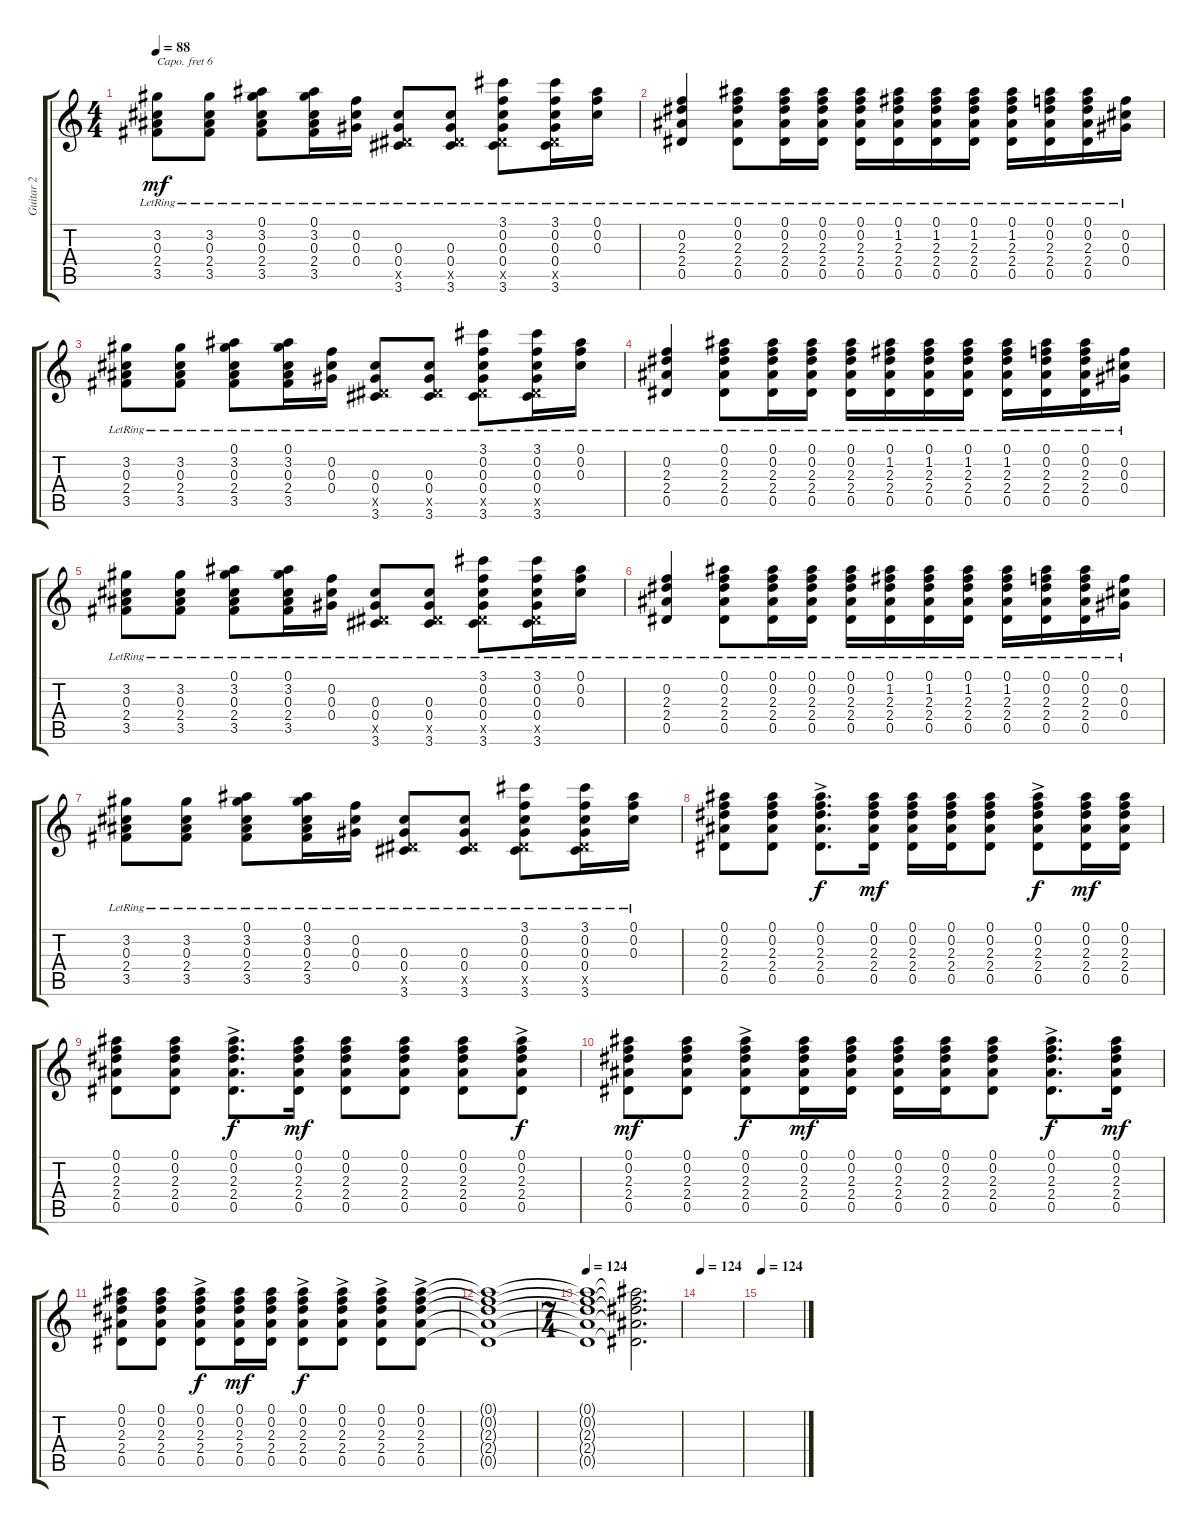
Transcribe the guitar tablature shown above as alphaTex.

\track ("Guitar 2" "Guitar 2") {instrument acousticguitarsteel}
\staff {score tabs}
\capo 6
\tuning (E4 B3 G3 D3 A2 E2) {hide}
\ts (4 4)
\tempo 88
\clef g2
\ks c
(3.2{lr} 0.3{lr} 2.4{lr} 3.5{lr}).8{dy mf} (3.2{lr} 0.3{lr} 2.4{lr} 3.5{lr}).8 (0.1{lr} 3.2{lr} 0.3{lr} 2.4{lr} 3.5{lr}).8 (0.1{lr} 3.2{lr} 0.3{lr} 2.4{lr} 3.5{lr}).16 (0.2{lr} 0.3{lr} 0.4{lr}).16 (0.3{lr} 0.4{lr} 0.5{x} 3.6{lr}).8 (0.3{lr} 0.4{lr} 0.5{x} 3.6{lr}).8 (3.1{lr} 0.2{lr} 0.3{lr} 0.4{lr} 0.5{x} 3.6{lr}).8 (3.1{lr} 0.2{lr} 0.3{lr} 0.4{lr} 0.5{x} 3.6{lr}).16 (0.1{lr} 0.2{lr} 0.3{lr}).16 |
(0.2{lr} 2.3{lr} 2.4{lr} 0.5{lr}).4 (0.1{lr} 0.2{lr} 2.3{lr} 2.4{lr} 0.5{lr}).8 (0.1{lr} 0.2{lr} 2.3{lr} 2.4{lr} 0.5{lr}).16 (0.1{lr} 0.2{lr} 2.3{lr} 2.4{lr} 0.5{lr}).16 (0.1{lr} 0.2{lr} 2.3{lr} 2.4{lr} 0.5{lr}).16 (0.1{lr} 1.2{lr} 2.3{lr} 2.4{lr} 0.5{lr}).16 (0.1{lr} 1.2{lr} 2.3{lr} 2.4{lr} 0.5{lr}).16 (0.1{lr} 1.2{lr} 2.3{lr} 2.4{lr} 0.5{lr}).16 (0.1{lr} 1.2{lr} 2.3{lr} 2.4{lr} 0.5{lr}).16 (0.1{lr} 0.2{lr} 2.3{lr} 2.4{lr} 0.5{lr}).16 (0.1{lr} 0.2{lr} 2.3{lr} 2.4{lr} 0.5{lr}).16 (0.2{lr} 0.3{lr} 0.4{lr}).16 |
(3.2{lr} 0.3{lr} 2.4{lr} 3.5{lr}).8 (3.2{lr} 0.3{lr} 2.4{lr} 3.5{lr}).8 (0.1{lr} 3.2{lr} 0.3{lr} 2.4{lr} 3.5{lr}).8 (0.1{lr} 3.2{lr} 0.3{lr} 2.4{lr} 3.5{lr}).16 (0.2{lr} 0.3{lr} 0.4{lr}).16 (0.3{lr} 0.4{lr} 0.5{x} 3.6{lr}).8 (0.3{lr} 0.4{lr} 0.5{x} 3.6{lr}).8 (3.1{lr} 0.2{lr} 0.3{lr} 0.4{lr} 0.5{x} 3.6{lr}).8 (3.1{lr} 0.2{lr} 0.3{lr} 0.4{lr} 0.5{x} 3.6{lr}).16 (0.1{lr} 0.2{lr} 0.3{lr}).16 |
(0.2{lr} 2.3{lr} 2.4{lr} 0.5{lr}).4 (0.1{lr} 0.2{lr} 2.3{lr} 2.4{lr} 0.5{lr}).8 (0.1{lr} 0.2{lr} 2.3{lr} 2.4{lr} 0.5{lr}).16 (0.1{lr} 0.2{lr} 2.3{lr} 2.4{lr} 0.5{lr}).16 (0.1{lr} 0.2{lr} 2.3{lr} 2.4{lr} 0.5{lr}).16 (0.1{lr} 1.2{lr} 2.3{lr} 2.4{lr} 0.5{lr}).16 (0.1{lr} 1.2{lr} 2.3{lr} 2.4{lr} 0.5{lr}).16 (0.1{lr} 1.2{lr} 2.3{lr} 2.4{lr} 0.5{lr}).16 (0.1{lr} 1.2{lr} 2.3{lr} 2.4{lr} 0.5{lr}).16 (0.1{lr} 0.2{lr} 2.3{lr} 2.4{lr} 0.5{lr}).16 (0.1{lr} 0.2{lr} 2.3{lr} 2.4{lr} 0.5{lr}).16 (0.2{lr} 0.3{lr} 0.4{lr}).16 |
(3.2{lr} 0.3{lr} 2.4{lr} 3.5{lr}).8 (3.2{lr} 0.3{lr} 2.4{lr} 3.5{lr}).8 (0.1{lr} 3.2{lr} 0.3{lr} 2.4{lr} 3.5{lr}).8 (0.1{lr} 3.2{lr} 0.3{lr} 2.4{lr} 3.5{lr}).16 (0.2{lr} 0.3{lr} 0.4{lr}).16 (0.3{lr} 0.4{lr} 0.5{x} 3.6{lr}).8 (0.3{lr} 0.4{lr} 0.5{x} 3.6{lr}).8 (3.1{lr} 0.2{lr} 0.3{lr} 0.4{lr} 0.5{x} 3.6{lr}).8 (3.1{lr} 0.2{lr} 0.3{lr} 0.4{lr} 0.5{x} 3.6{lr}).16 (0.1{lr} 0.2{lr} 0.3{lr}).16 |
(0.2{lr} 2.3{lr} 2.4{lr} 0.5{lr}).4 (0.1{lr} 0.2{lr} 2.3{lr} 2.4{lr} 0.5{lr}).8 (0.1{lr} 0.2{lr} 2.3{lr} 2.4{lr} 0.5{lr}).16 (0.1{lr} 0.2{lr} 2.3{lr} 2.4{lr} 0.5{lr}).16 (0.1{lr} 0.2{lr} 2.3{lr} 2.4{lr} 0.5{lr}).16 (0.1{lr} 1.2{lr} 2.3{lr} 2.4{lr} 0.5{lr}).16 (0.1{lr} 1.2{lr} 2.3{lr} 2.4{lr} 0.5{lr}).16 (0.1{lr} 1.2{lr} 2.3{lr} 2.4{lr} 0.5{lr}).16 (0.1{lr} 1.2{lr} 2.3{lr} 2.4{lr} 0.5{lr}).16 (0.1{lr} 0.2{lr} 2.3{lr} 2.4{lr} 0.5{lr}).16 (0.1{lr} 0.2{lr} 2.3{lr} 2.4{lr} 0.5{lr}).16 (0.2{lr} 0.3{lr} 0.4{lr}).16 |
(3.2{lr} 0.3{lr} 2.4{lr} 3.5{lr}).8 (3.2{lr} 0.3{lr} 2.4{lr} 3.5{lr}).8 (0.1{lr} 3.2{lr} 0.3{lr} 2.4{lr} 3.5{lr}).8 (0.1{lr} 3.2{lr} 0.3{lr} 2.4{lr} 3.5{lr}).16 (0.2{lr} 0.3{lr} 0.4{lr}).16 (0.3{lr} 0.4{lr} 0.5{x} 3.6{lr}).8 (0.3{lr} 0.4{lr} 0.5{x} 3.6{lr}).8 (3.1{lr} 0.2{lr} 0.3{lr} 0.4{lr} 0.5{x} 3.6{lr}).8 (3.1{lr} 0.2{lr} 0.3{lr} 0.4{lr} 0.5{x} 3.6{lr}).16 (0.1{lr} 0.2{lr} 0.3{lr}).16 |
(0.1 0.2 2.3 2.4 0.5).8 (0.1 0.2 2.3 2.4 0.5).8 (0.1{ac} 0.2{ac} 2.3{ac} 2.4{ac} 0.5{ac}).8{d dy f} (0.1 0.2 2.3 2.4 0.5).16{dy mf} (0.1 0.2 2.3 2.4 0.5).16 (0.1 0.2 2.3 2.4 0.5).16 (0.1 0.2 2.3 2.4 0.5).8 (0.1{ac} 0.2{ac} 2.3{ac} 2.4{ac} 0.5{ac}).8{dy f} (0.1 0.2 2.3 2.4 0.5).16{dy mf} (0.1 0.2 2.3 2.4 0.5).16 |
(0.1 0.2 2.3 2.4 0.5).8 (0.1 0.2 2.3 2.4 0.5).8 (0.1{ac} 0.2{ac} 2.3{ac} 2.4{ac} 0.5{ac}).8{d dy f} (0.1 0.2 2.3 2.4 0.5).16{dy mf} (0.1 0.2 2.3 2.4 0.5).8 (0.1 0.2 2.3 2.4 0.5).8 (0.1 0.2 2.3 2.4 0.5).8 (0.1{ac} 0.2{ac} 2.3{ac} 2.4{ac} 0.5{ac}).8{dy f} |
(0.1 0.2 2.3 2.4 0.5).8{dy mf} (0.1 0.2 2.3 2.4 0.5).8 (0.1{ac} 0.2{ac} 2.3{ac} 2.4{ac} 0.5{ac}).8{dy f} (0.1 0.2 2.3 2.4 0.5).16{dy mf} (0.1 0.2 2.3 2.4 0.5).16 (0.1 0.2 2.3 2.4 0.5).16 (0.1 0.2 2.3 2.4 0.5).16 (0.1 0.2 2.3 2.4 0.5).8 (0.1{ac} 0.2{ac} 2.3{ac} 2.4{ac} 0.5{ac}).8{d dy f} (0.1 0.2 2.3 2.4 0.5).16{dy mf} |
(0.1 0.2 2.3 2.4 0.5).8 (0.1 0.2 2.3 2.4 0.5).8 (0.1{ac} 0.2{ac} 2.3{ac} 2.4{ac} 0.5{ac}).8{dy f} (0.1 0.2 2.3 2.4 0.5).16{dy mf} (0.1 0.2 2.3 2.4 0.5).16 (0.1{ac} 0.2{ac} 2.3{ac} 2.4{ac} 0.5{ac}).8{dy f} (0.1{ac} 0.2{ac} 2.3{ac} 2.4{ac} 0.5{ac}).8 (0.1{ac} 0.2{ac} 2.3{ac} 2.4{ac} 0.5{ac}).8 (0.1{ac} 0.2{ac} 2.3{ac} 2.4{ac} 0.5{ac}).8 |
(0.1{t} 0.2{t} 2.3{t} 2.4{t} 0.5{t}).1 |
\ts (7 4)
\tempo 124
(0.1{t} 0.2{t} 2.3{t} 2.4{t} 0.5{t}).1 (0.1{t} 0.2{t} 2.3{t} 2.4{t} 0.5{t}).2{d} |
\tempo 124
|
\tempo 124
